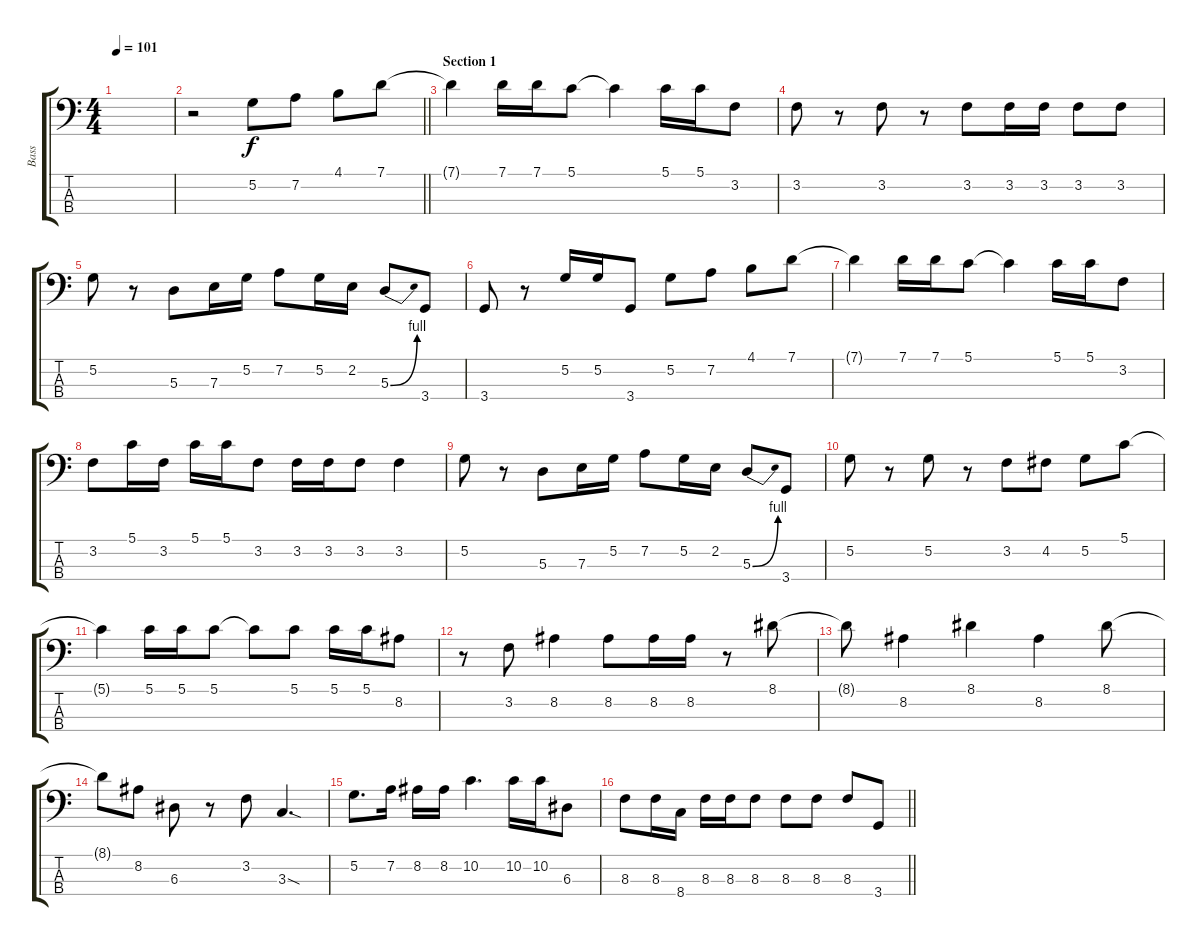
\track ("Bass" "Bass") {instrument electricbassfinger}
\staff {score tabs}
\tuning (G2 D2 A1 E1) {hide}
\ts (4 4)
\tempo 101
\clef f4
\ks c
|
\barLineRight lightlight
r.2 5.2.8 7.2.8 4.1.8 7.1.8 |
\section ("" "Section 1")
7.1{t}.4 7.1.16 7.1.16 5.1.8 5.1{t}.4 5.1.16 5.1.16 3.2.8 |
3.2.8 r.8 3.2.8 r.8 3.2.8 3.2.16 3.2.16 3.2.8 3.2.8 |
5.2.8 r.8 5.3.8 7.3.16 5.2.16 7.2.8 5.2.16 2.2.16 5.3{be (bend 0 0 60 4)}.8 3.4.8 |
3.4.8 r.8 5.2.16 5.2.16 3.4.8 5.2.8 7.2.8 4.1.8 7.1.8 |
7.1{t}.4 7.1.16 7.1.16 5.1.8 5.1{t}.4 5.1.16 5.1.16 3.2.8 |
3.2.8 5.1.16 3.2.16 5.1.16 5.1.16 3.2.8 3.2.16 3.2.16 3.2.8 3.2.4 |
5.2.8 r.8 5.3.8 7.3.16 5.2.16 7.2.8 5.2.16 2.2.16 5.3{be (bend 0 0 60 4)}.8 3.4.8 |
5.2.8 r.8 5.2.8 r.8 3.2.8 4.2.8 5.2.8 5.1.8 |
5.1{t}.4 5.1.16 5.1.16 5.1.8 5.1{t}.8 5.1.8 5.1.16 5.1.16 8.2.8 |
r.8 3.2.8 8.2.4 8.2.8 8.2.16 8.2.16 r.8 8.1.8 |
8.1{t}.8 8.2.4 8.1.4 8.2.4 8.1.8 |
8.1{t}.8 8.2.8 6.3.8 r.8 3.2.8 3.3{sod}.4{d} |
5.2.8{d} 7.2.16 8.2.16 8.2.16 10.2.4{d} 10.2.16 10.2.16 6.3.8 |
\barLineRight lightlight
8.3.8 8.3.16 8.4.16 8.3.16 8.3.16 8.3.8 8.3.8 8.3.8 8.3.8 3.4.8
